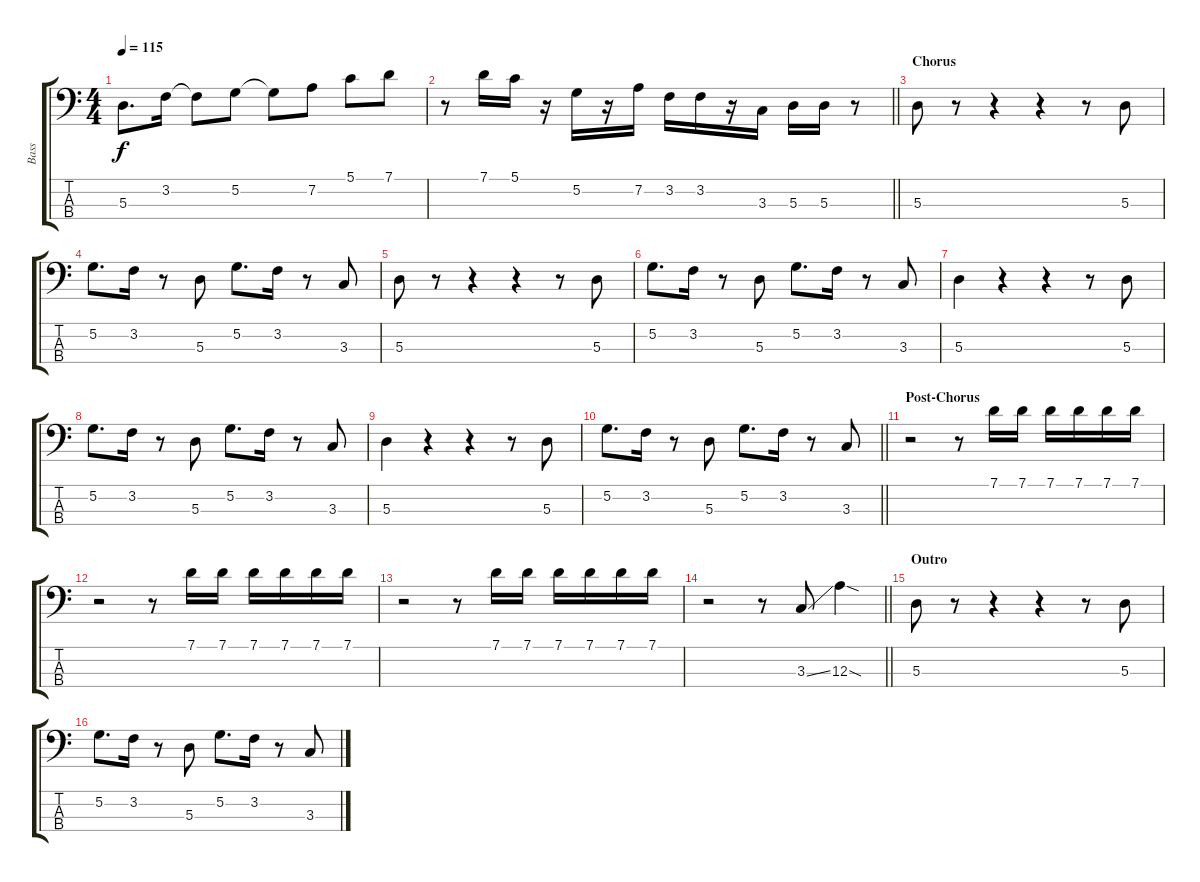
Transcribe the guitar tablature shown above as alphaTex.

\track ("Bass" "Bass") {instrument electricbassfinger}
\staff {score tabs}
\tuning (G2 D2 A1 E1) {hide}
\ts (4 4)
\tempo 115
\clef f4
\ks c
5.3.8{d dy f} 3.2.16 3.2{t}.8 5.2.8 5.2{t}.8 7.2.8 5.1.8 7.1.8 |
\barLineRight lightlight
r.8 7.1.16 5.1.16 r.16 5.2.16 r.16 7.2.16 3.2.16 3.2.16 r.16 3.3.16 5.3.16 5.3.16 r.8 |
\section ("" "Chorus")
5.3.8 r.8 r.4 r.4 r.8 5.3.8 |
5.2.8{d} 3.2.16 r.8 5.3.8 5.2.8{d} 3.2.16 r.8 3.3.8 |
5.3.8 r.8 r.4 r.4 r.8 5.3.8 |
5.2.8{d} 3.2.16 r.8 5.3.8 5.2.8{d} 3.2.16 r.8 3.3.8 |
5.3.4 r.4 r.4 r.8 5.3.8 |
5.2.8{d} 3.2.16 r.8 5.3.8 5.2.8{d} 3.2.16 r.8 3.3.8 |
5.3.4 r.4 r.4 r.8 5.3.8 |
\barLineRight lightlight
5.2.8{d} 3.2.16 r.8 5.3.8 5.2.8{d} 3.2.16 r.8 3.3.8 |
\section ("" "Post-Chorus")
r.2 r.8 7.1.16 7.1.16 7.1.16 7.1.16 7.1.16 7.1.16 |
r.2 r.8 7.1.16 7.1.16 7.1.16 7.1.16 7.1.16 7.1.16 |
r.2 r.8 7.1.16 7.1.16 7.1.16 7.1.16 7.1.16 7.1.16 |
\barLineRight lightlight
r.2 r.8 3.3{ss}.8 12.3{sod}.4 |
\section ("" "Outro")
5.3.8 r.8 r.4 r.4 r.8 5.3.8 |
5.2.8{d} 3.2.16 r.8 5.3.8 5.2.8{d} 3.2.16 r.8 3.3.8
